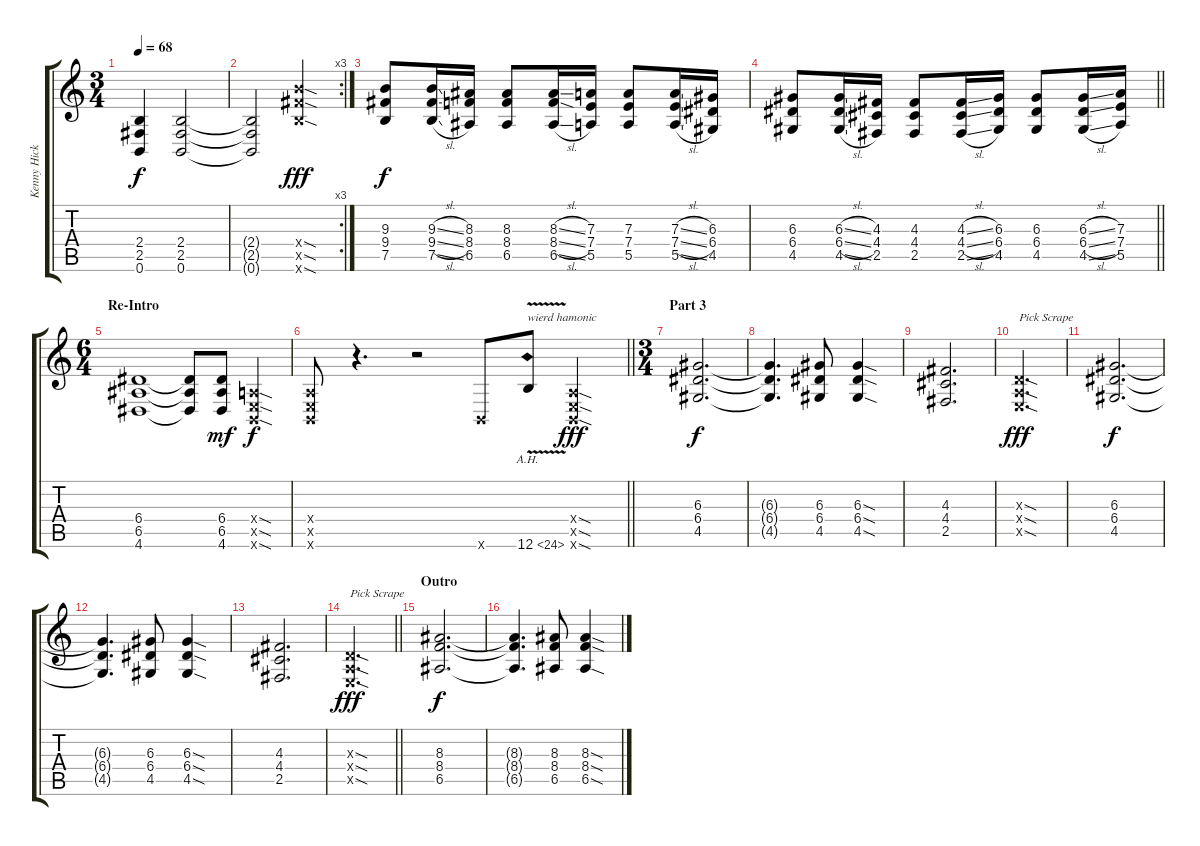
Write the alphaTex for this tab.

\track ("Kenny Hickey (1)" "Kenny Hick") {instrument distortionguitar}
\staff {score tabs}
\tuning (B3 Gb3 D3 A2 E2 B1) {hide}
\ts (3 4)
\tempo 68
\clef g2
\ks c
(2.4 2.5 0.6).4{dy f} (2.4 2.5 0.6).2 |
\rc 3
(2.4{t} 2.5{t} 0.6{t}).2 (14.4{sod x} 14.5{sod x} 12.6{sod x}).4{dy fff} |
(9.3 9.4 7.5).8{dy f} (9.3{sl} 9.4{sl} 7.5{sl}).16 (8.3 8.4 6.5).16 (8.3 8.4 6.5).8 (8.3{sl} 8.4{sl} 6.5{sl}).16 (7.3 7.4 5.5).16 (7.3 7.4 5.5).8 (7.3{sl} 7.4{sl} 5.5{sl}).16 (6.3 6.4 4.5).16 |
\barLineRight lightlight
(6.3 6.4 4.5).8 (6.3{sl} 6.4{sl} 4.5{sl}).16 (4.3 4.4 2.5).16 (4.3 4.4 2.5).8 (4.3{sl} 4.4{sl} 2.5{sl}).16 (6.3 6.4 4.5).16 (6.3 6.4 4.5).8 (6.3{sl} 6.4{sl} 4.5{sl}).16 (7.3 7.4 5.5).16 |
\ts (6 4)
\section ("" "Re-Intro")
(6.4 6.5 4.6).1 (6.4{t} 6.5{t} 4.6{t}).8 (6.4 6.5 4.6).8{dy mf} (0.4{sod x} 0.5{sod x} 0.6{sod x}).4{dy f} |
\barLineRight lightlight
(0.4{x} 0.5{x} 0.6{x}).8 r.4{d} r.2 0.6{x}.8 12.6{ah 12 v}.8{txt "wierd hamonic"} (0.4{sod x} 0.5{sod x} 0.6{sod x}).4{dy fff} |
\ts (3 4)
\section ("" "Part 3")
(6.3 6.4 4.5).2{d dy f} |
(6.3{t} 6.4{t} 4.5{t}).4{d} (6.3 6.4 4.5).8 (6.3{sod} 6.4{sod} 4.5{sod}).4 |
(4.3 4.4 2.5).2{d} |
(0.3{sod x} 0.4{sod x} 0.5{sod x}).2{d txt "Pick Scrape" dy fff} |
(6.3 6.4 4.5).2{d dy f} |
(6.3{t} 6.4{t} 4.5{t}).4{d} (6.3 6.4 4.5).8 (6.3{sod} 6.4{sod} 4.5{sod}).4 |
(4.3 4.4 2.5).2{d} |
\barLineRight lightlight
(0.3{sod x} 0.4{sod x} 0.5{sod x}).2{d txt "Pick Scrape" dy fff} |
\section ("" "Outro")
(8.3 8.4 6.5).2{d dy f} |
(8.3{t} 8.4{t} 6.5{t}).4{d} (8.3 8.4 6.5).8 (8.3{sod} 8.4{sod} 6.5{sod}).4
